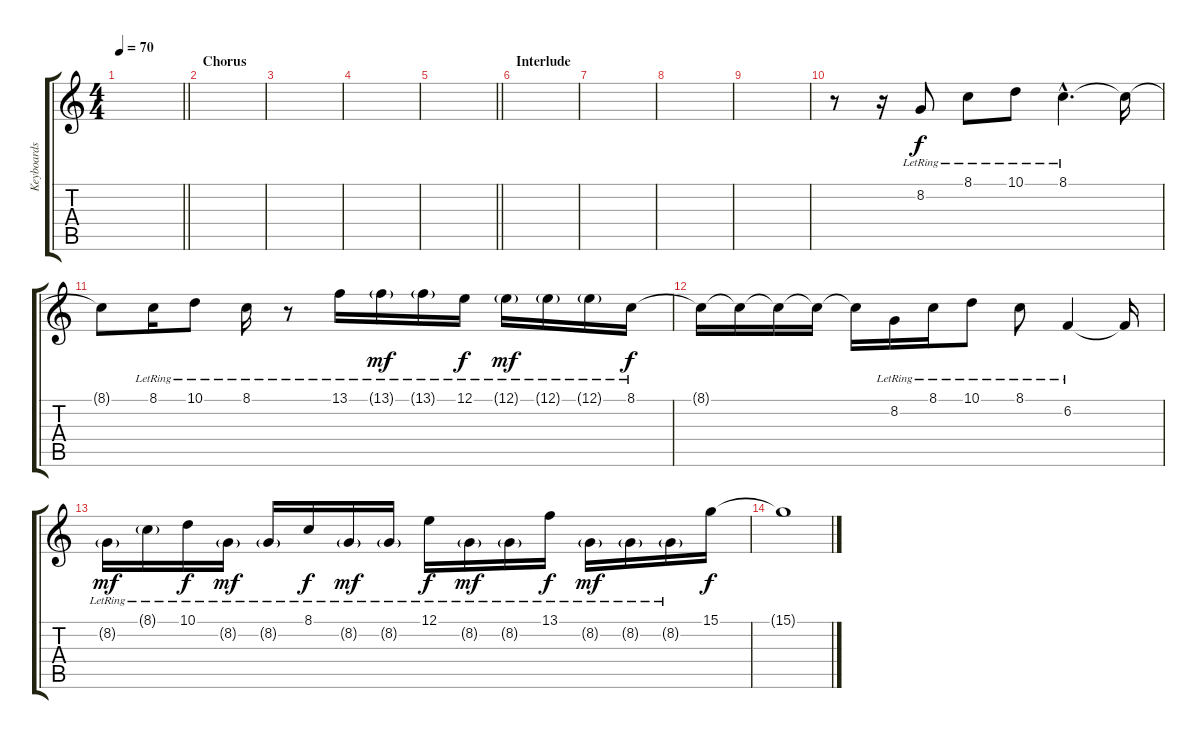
\track ("Keyboards" "Keyboards") {instrument electricgrandpiano}
\staff {score tabs}
\tuning (E4 B3 G3 D3 A2 E2) {hide}
\ts (4 4)
\tempo 70
\clef g2
\barLineRight lightlight
\ks c
|
\section ("" "Chorus")
|
|
|
\barLineRight lightlight
|
\section ("" "Interlude")
|
|
|
|
r.8{volume 15} r.16 8.2{lr}.8 8.1{lr}.8 10.1{lr}.8 8.1{hac lr}.4{d} 8.1{t}.16 |
8.1{t}.8 8.1{lr}.16 10.1{lr}.8 8.1{lr}.16 r.8 13.1{lr}.16 13.1{g lr}.16{dy mf} 13.1{g lr}.16 12.1{lr}.16{dy f} 12.1{g lr}.16{dy mf} 12.1{g lr}.16 12.1{g lr}.16 8.1{lr}.16{dy f} |
8.1{t}.16 8.1{t}.16 8.1{t}.16 8.1{t}.16 8.1{t}.16 8.2{lr}.16 8.1{lr}.16 10.1{lr}.8 8.1{lr}.8 6.2{lr}.4 6.2{t}.16 |
8.2{g lr}.16{dy mf} 8.1{g lr}.16 10.1{lr}.16{dy f} 8.2{g lr}.16{dy mf} 8.2{g lr}.16 8.1{lr}.16{dy f} 8.2{g lr}.16{dy mf} 8.2{g lr}.16 12.1{lr}.16{dy f} 8.2{g lr}.16{dy mf} 8.2{g lr}.16 13.1{lr}.16{dy f} 8.2{g lr}.16{dy mf} 8.2{g lr}.16 8.2{g lr}.16 15.1.16{dy f} |
15.1{t}.1
